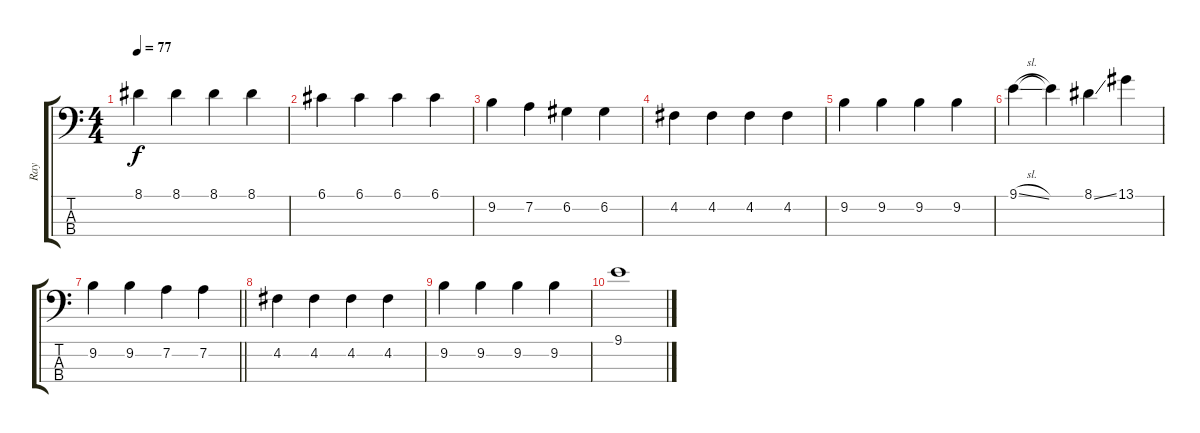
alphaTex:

\track ("Ray" "Ray") {instrument electricbassfinger}
\staff {score tabs}
\tuning (G2 D2 A1 E1) {hide}
\ts (4 4)
\tempo 77
\clef f4
\ks c
8.1.4{dy f} 8.1.4 8.1.4 8.1.4 |
6.1.4 6.1.4 6.1.4 6.1.4 |
9.2.4 7.2.4 6.2.4 6.2.4 |
4.2.4 4.2.4 4.2.4 4.2.4 |
9.2.4 9.2.4 9.2.4 9.2.4 |
9.1{sl}.4 9.1{t}.4 8.1{ss}.4 13.1.4 |
\barLineRight lightlight
9.2.4 9.2.4 7.2.4 7.2.4 |
4.2.4 4.2.4 4.2.4 4.2.4 |
9.2.4 9.2.4 9.2.4 9.2.4 |
9.1.1
